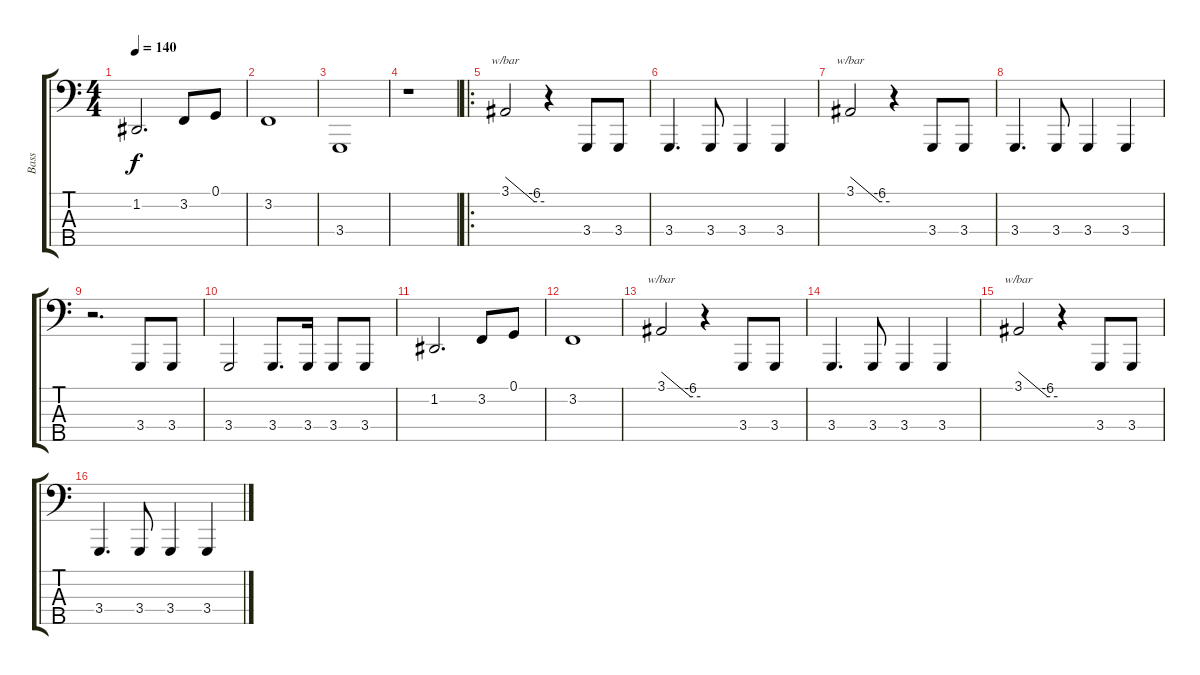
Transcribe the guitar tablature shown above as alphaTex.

\track ("Bass" "Bass") {instrument lead2sawtooth}
\staff {score tabs}
\tuning (G2 D2 A1 E1 B0) {hide}
\ts (4 4)
\tempo 140
\clef f4
\ks c
1.2.2{d dy f} 3.2.8 0.1.8 |
3.2.1 |
3.4.1 |
r.1 |
\ro
3.1.2{tbe (custom default 0 0 45 -24 60 -24)} r.4 3.4.8 3.4.8 |
3.4.4{d} 3.4.8 3.4.4 3.4.4 |
3.1.2{tbe (custom default 0 0 45 -24 60 -24)} r.4 3.4.8 3.4.8 |
3.4.4{d} 3.4.8 3.4.4 3.4.4 |
r.2{d} 3.4.8 3.4.8 |
3.4.2 3.4.8{d} 3.4.16 3.4.8 3.4.8 |
1.2.2{d} 3.2.8 0.1.8 |
3.2.1 |
3.1.2{tbe (custom default 0 0 45 -24 60 -24)} r.4 3.4.8 3.4.8 |
3.4.4{d} 3.4.8 3.4.4 3.4.4 |
3.1.2{tbe (custom default 0 0 45 -24 60 -24)} r.4 3.4.8 3.4.8 |
3.4.4{d} 3.4.8 3.4.4 3.4.4
